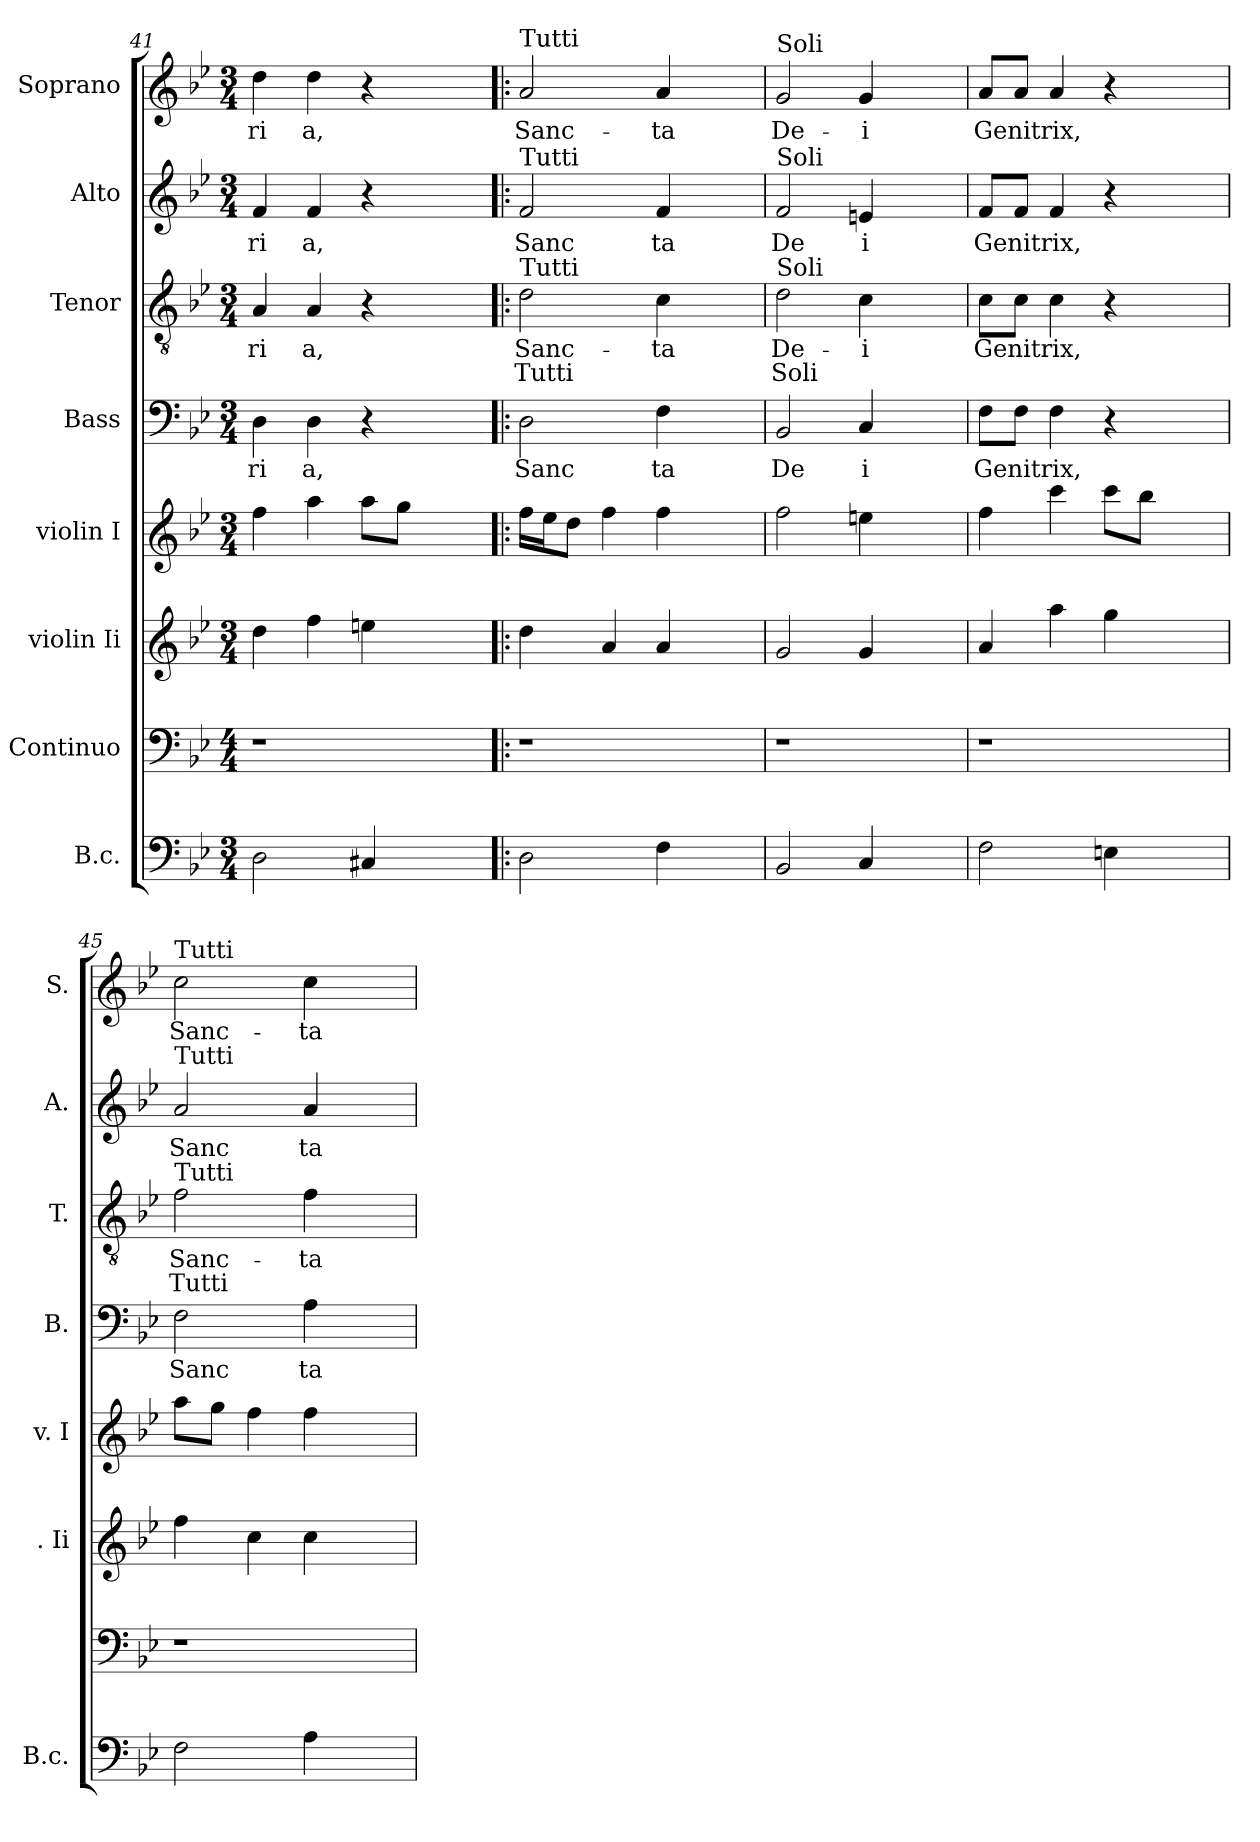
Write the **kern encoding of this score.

**kern	**kern	**kern	**kern	**kern	**text	**kern	**text	**text	**kern	**text	**kern	**text
*part8	*part7	*part6	*part5	*part4	*part4	*part3	*part3	*part3	*part2	*part2	*part1	*part1
*staff8	*staff7	*staff6	*staff5	*staff4	*staff4	*staff3	*staff3	*staff3	*staff2	*staff2	*staff1	*staff1
*I"B.c.	*I"Continuo	*I"violin Ii	*I"violin I	*I"Bass	*	*I"Tenor	*	*	*I"Alto	*	*I"Soprano	*
*I'B.c.	*	*I'. Ii	*I'v. I	*I'B.	*	*I'T.	*	*	*I'A.	*	*I'S.	*
*clefF4	*clefF4	*clefG2	*clefG2	*clefF4	*	*clefGv2	*	*	*clefG2	*	*clefG2	*
*k[b-e-]	*k[b-e-]	*k[b-e-]	*k[b-e-]	*k[b-e-]	*	*k[b-e-]	*	*	*k[b-e-]	*	*k[b-e-]	*
*B-:	*B-:	*B-:	*B-:	*B-:	*	*B-:	*	*	*B-:	*	*B-:	*
*M3/4	*M4/4	*M3/4	*M3/4	*M3/4	*	*M3/4	*	*	*M3/4	*	*M3/4	*
=41	=41	=41	=41	=41	=41	=41	=41	=41	=41	=41	=41	=41
!	!	!	!	!	!LO:LY:b:cj	!	!LO:LY:b:cj	!	!	!LO:LY:b:cj	!	!LO:LY:b:cj
2D\	1r	4dd\	4ff\	4D\	ri	4A/	ri	.	4f/	ri	4dd\	ri
!	!	!	!	!	!LO:LY:b:cj	!	!LO:LY:b:cj	!	!	!LO:LY:b:cj	!	!LO:LY:b:cj
.	.	4ff\	4aa\	4D\	a,	4A/	a,	.	4f/	a,	4dd\	a,
4C#X/	.	4een\	8aa\L	4r	.	4r	.	.	4r	.	4r	.
.	.	.	8gg\J	.	.	.	.	.	.	.	.	.
4ryy	.	4ryy	4ryy	4ryy	.	4ryy	.	.	4ryy	.	4ryy	.
!!LO:LB:g=z
=42!|:	=42!|:	=42!|:	=42!|:	=42!|:	=42!|:	=42!|:	=42!|:	=42!|:	=42!|:	=42!|:	=42!|:	=42!|:
!	!	!	!	!	!	!	!	!	!	!	!LO:TX:a:t=Tutti	!
!	!	!	!	!	!	!	!	!	!LO:TX:a:t=Tutti	!	!	!
!	!	!	!	!	!	!LO:TX:a:t=Tutti	!	!	!	!	!	!
!	!	!	!	!	!LO:LY:b:cj	!	!LO:LY:b:cj	!LO:LY:b	!	!LO:LY:b:cj	!	!LO:LY:b:cj
2D\	1r	4dd\	16ff\L	2D\	Sanc	2d\	Sanc-	-Tutti	2f/	Sanc	2a/	Sanc-
.	.	.	16ee-\	.	.	.	.	.	.	.	.	.
.	.	.	8dd\J	.	.	.	.	.	.	.	.	.
.	.	4a/	4ff\	.	.	.	.	.	.	.	.	.
!	!	!	!	!	!LO:LY:b:cj	!	!LO:LY:b:cj	!	!	!LO:LY:b:cj	!	!LO:LY:b:cj
4F\	.	4a/	4ff\	4F\	ta	4c\	ta	.	4f/	ta	4a/	-ta
4ryy	.	4ryy	4ryy	4ryy	.	4ryy	.	.	4ryy	.	4ryy	.
=43	=43	=43	=43	=43	=43	=43	=43	=43	=43	=43	=43	=43
!	!	!	!	!	!	!	!	!	!	!	!LO:TX:a:t=Soli	!
!	!	!	!	!	!	!	!	!	!LO:TX:a:t=Soli	!	!	!
!	!	!	!	!	!	!LO:TX:a:t=Soli	!	!	!	!	!	!
!	!	!	!	!	!LO:LY:b:cj	!	!LO:LY:b:cj	!LO:LY:b	!	!LO:LY:b:cj	!	!LO:LY:b:cj
2BB-</	1r	2g/	2ff\	2BB-/	De	2d\	De-	-Soli	2f/	De	2g/	De-
!	!	!	!	!	!LO:LY:b:cj	!	!LO:LY:b:cj	!	!	!LO:LY:b:cj	!	!LO:LY:b:cj
4C/	.	4g/	4een\	4C/	i	4c\	i	.	4en/	i	4g/	-i
4ryy	.	4ryy	4ryy	4ryy	.	4ryy	.	.	4ryy	.	4ryy	.
=44	=44	=44	=44	=44	=44	=44	=44	=44	=44	=44	=44	=44
!	!	!	!	!	!LO:LY:b	!	!LO:LY:b	!	!	!LO:LY:b	!	!LO:LY:b
2F\	1r	4a/	4ff\	8F\L	Genitrix,	8c\L	Genitrix,	.	8f/L	Genitrix,	8a/L	Genitrix,
.	.	.	.	8F\J	.	8c\J	.	.	8f/J	.	8a/J	.
.	.	4aa\	4ccc\	4F\	.	4c\	.	.	4f/	.	4a/	.
4En<\	.	4gg\	8ccc\L	4r	.	4r	.	.	4r	.	4r	.
.	.	.	8bb-\J	.	.	.	.	.	.	.	.	.
4ryy	.	4ryy	4ryy	4ryy	.	4ryy	.	.	4ryy	.	4ryy	.
=45	=45	=45	=45	=45	=45	=45	=45	=45	=45	=45	=45	=45
!	!	!	!	!	!	!	!	!	!	!	!LO:TX:a:t=Tutti	!
!	!	!	!	!	!	!	!	!	!LO:TX:a:t=Tutti	!	!	!
!	!	!	!	!	!	!LO:TX:a:t=Tutti	!	!	!	!	!	!
!	!	!	!	!	!LO:LY:b:cj	!	!LO:LY:b:cj	!LO:LY:b	!	!LO:LY:b:cj	!	!LO:LY:b:cj
2F\	1r	4ff\	8aa\L	2F\	Sanc	2f\	Sanc-	-Tutti	2a/	Sanc	2cc\	Sanc-
.	.	.	8gg\J	.	.	.	.	.	.	.	.	.
.	.	4cc\	4ff\	.	.	.	.	.	.	.	.	.
!	!	!	!	!	!LO:LY:b:cj	!	!LO:LY:b:cj	!	!	!LO:LY:b:cj	!	!LO:LY:b:cj
4A\	.	4cc\	4ff\	4A\	ta	4f\	ta	.	4a/	ta	4cc\	-ta
4ryy	.	4ryy	4ryy	4ryy	.	4ryy	.	.	4ryy	.	4ryy	.
=	=	=	=	=	=	=	=	=	=	=	=	=
*-	*-	*-	*-	*-	*-	*-	*-	*-	*-	*-	*-	*-
